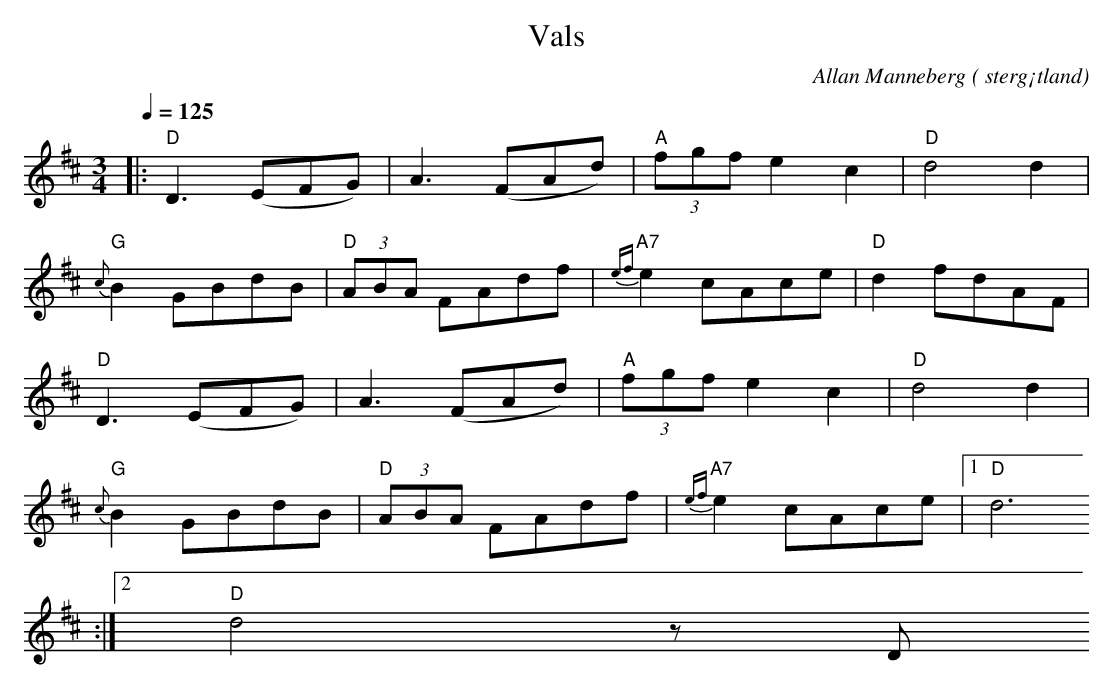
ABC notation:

X:1
T:Vals
O: sterg¡tland
C:Allan Manneberg
Q:1/4=125
M: 3/4
L: 1/8
K: D
|: "D"D3(EFG) | A3(FAd) |"A" (3fgf e2 c2|"D" d4 d2|
"G" {c}B2 GBdB| "D" (3ABA FAdf | "A7" {ef}e2 cAce|"D" d2 fdAF|
"D"D3(EFG) | A3(FAd) |"A" (3fgf e2 c2|"D" d4 d2|
"G" {c}B2 GBdB| "D" (3ABA FAdf | "A7" {ef}e2 cAce|1"D" d6
:|2 "D" d4 z D
|:
